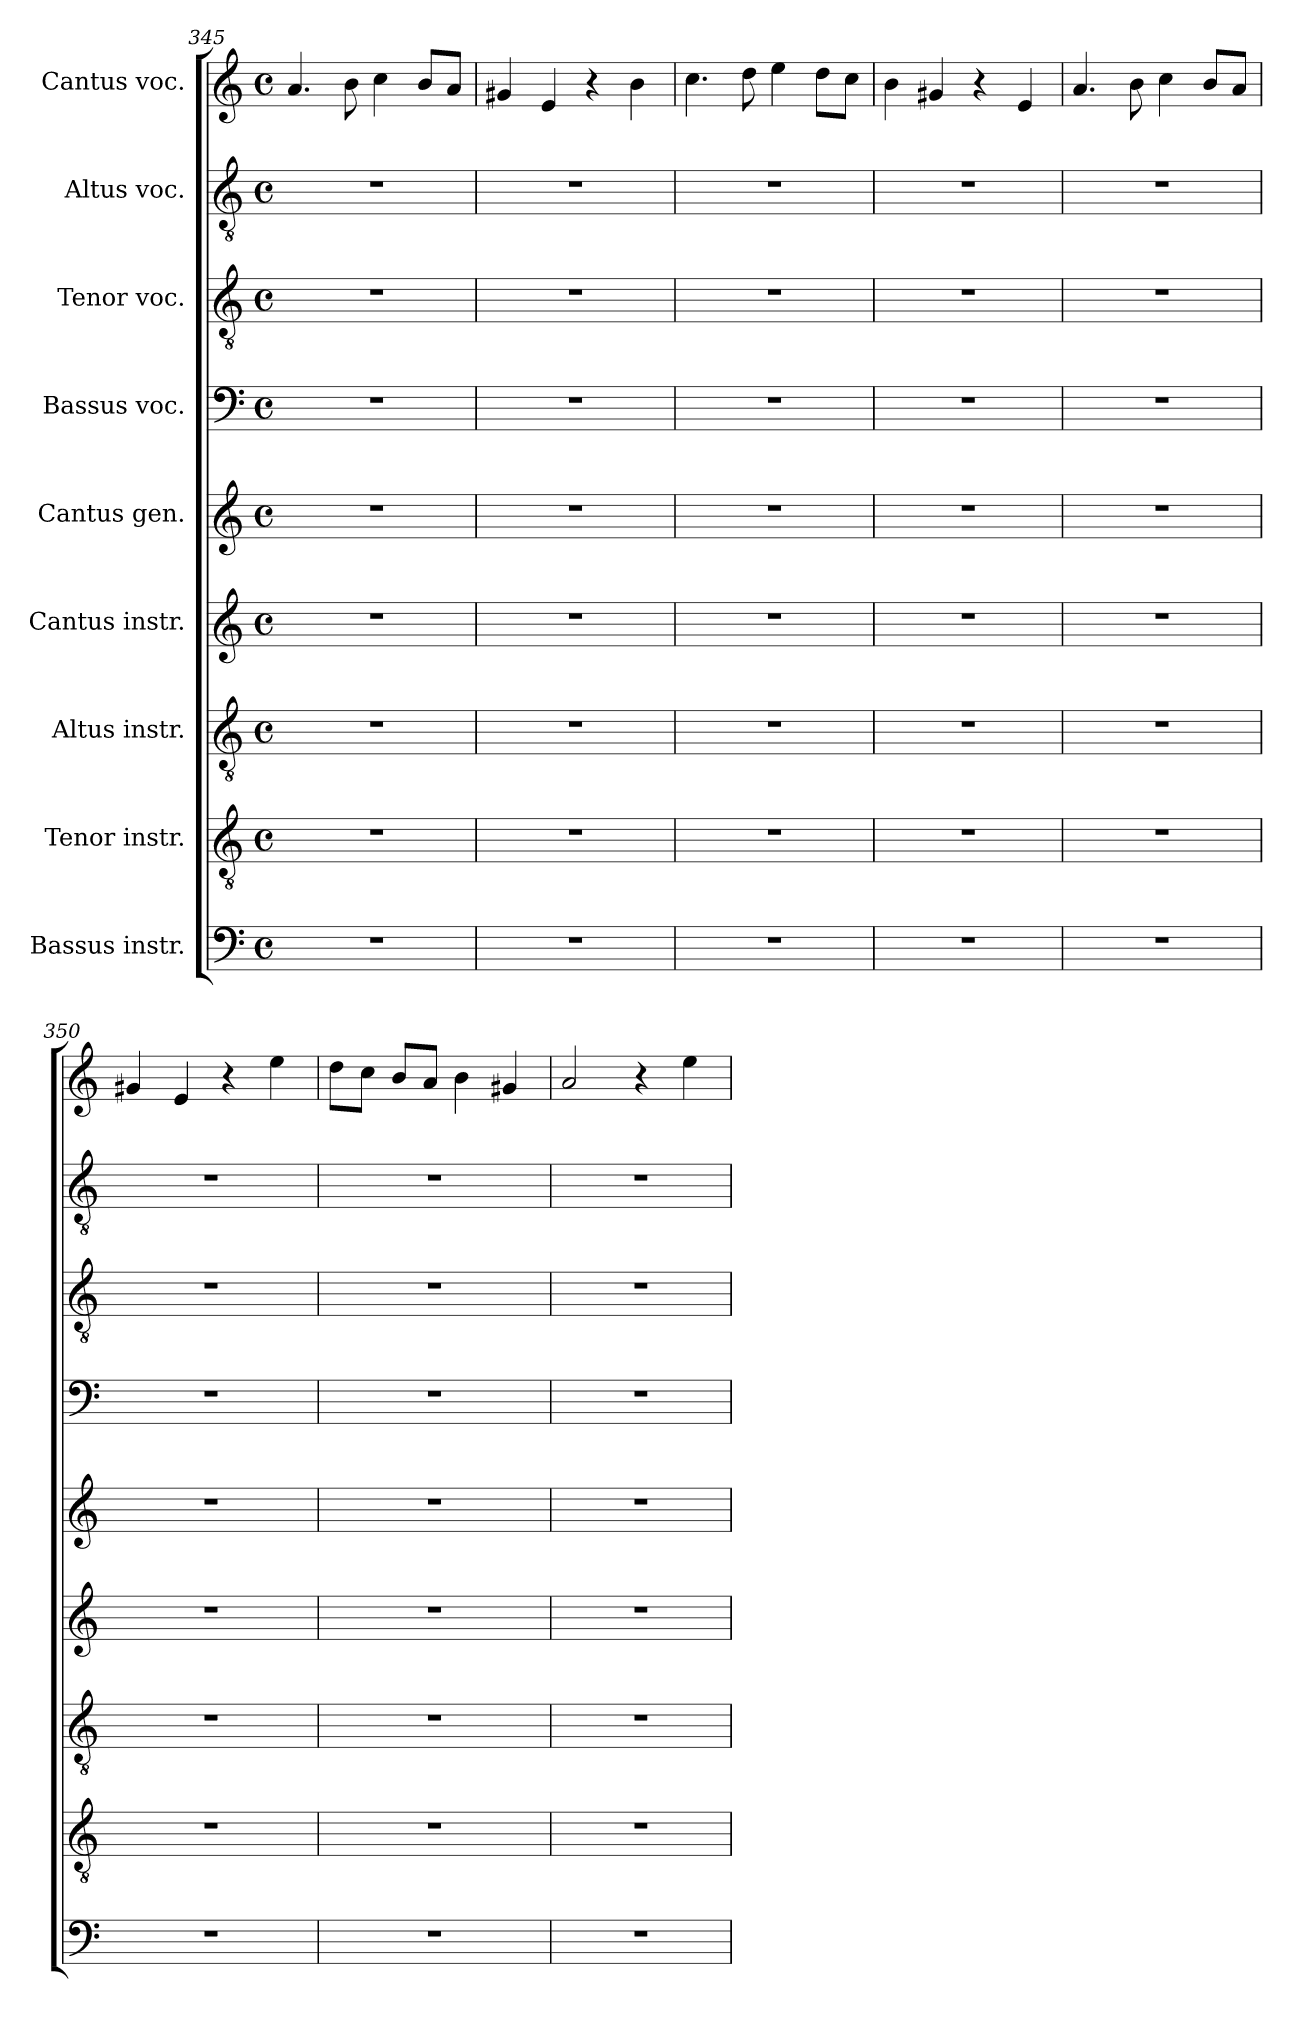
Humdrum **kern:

**kern	**kern	**kern	**kern	**kern	**kern	**kern	**kern	**kern
*part9	*part8	*part7	*part6	*part5	*part4	*part3	*part2	*part1
*staff9	*staff8	*staff7	*staff6	*staff5	*staff4	*staff3	*staff2	*staff1
*I"Bassus instr.	*I"Tenor instr.	*I"Altus instr.	*I"Cantus instr.	*I"Cantus gen.	*I"Bassus voc.	*I"Tenor voc.	*I"Altus voc.	*I"Cantus voc.
*clefF4	*clefGv2	*clefGv2	*clefG2	*clefG2	*clefF4	*clefGv2	*clefGv2	*clefG2
*k[]	*k[]	*k[]	*k[]	*k[]	*k[]	*k[]	*k[]	*k[]
*C:	*C:	*C:	*C:	*C:	*C:	*C:	*C:	*C:
*M4/4	*M4/4	*M4/4	*M4/4	*M4/4	*M4/4	*M4/4	*M4/4	*M4/4
*met(c)	*met(c)	*met(c)	*met(c)	*met(c)	*met(c)	*met(c)	*met(c)	*met(c)
=345	=345	=345	=345	=345	=345	=345	=345	=345
1r	1r	1r	1r	1r	1r	1r	1r	4.a/
.	.	.	.	.	.	.	.	8b\
.	.	.	.	.	.	.	.	4cc\
.	.	.	.	.	.	.	.	8b/L
.	.	.	.	.	.	.	.	8a/J
=346	=346	=346	=346	=346	=346	=346	=346	=346
1r	1r	1r	1r	1r	1r	1r	1r	4g#X/
.	.	.	.	.	.	.	.	4e/
.	.	.	.	.	.	.	.	4r
.	.	.	.	.	.	.	.	4b\
=347	=347	=347	=347	=347	=347	=347	=347	=347
1r	1r	1r	1r	1r	1r	1r	1r	4.cc\
.	.	.	.	.	.	.	.	8dd\
.	.	.	.	.	.	.	.	4ee\
.	.	.	.	.	.	.	.	8dd\L
.	.	.	.	.	.	.	.	8cc\J
=348	=348	=348	=348	=348	=348	=348	=348	=348
1r	1r	1r	1r	1r	1r	1r	1r	4b\
.	.	.	.	.	.	.	.	4g#X/
.	.	.	.	.	.	.	.	4r
.	.	.	.	.	.	.	.	4e/
!!LO:LB:g=z
=349	=349	=349	=349	=349	=349	=349	=349	=349
1r	1r	1r	1r	1r	1r	1r	1r	4.a/
.	.	.	.	.	.	.	.	8b\
.	.	.	.	.	.	.	.	4cc\
.	.	.	.	.	.	.	.	8b/L
.	.	.	.	.	.	.	.	8a/J
=350	=350	=350	=350	=350	=350	=350	=350	=350
1r	1r	1r	1r	1r	1r	1r	1r	4g#X/
.	.	.	.	.	.	.	.	4e/
.	.	.	.	.	.	.	.	4r
.	.	.	.	.	.	.	.	4ee\
=351	=351	=351	=351	=351	=351	=351	=351	=351
1r	1r	1r	1r	1r	1r	1r	1r	8dd\L
.	.	.	.	.	.	.	.	8cc\J
.	.	.	.	.	.	.	.	8b/L
.	.	.	.	.	.	.	.	8a/J
.	.	.	.	.	.	.	.	4b\
.	.	.	.	.	.	.	.	4g#X/
=352	=352	=352	=352	=352	=352	=352	=352	=352
1r	1r	1r	1r	1r	1r	1r	1r	2a/
.	.	.	.	.	.	.	.	4r
.	.	.	.	.	.	.	.	4ee\
=	=	=	=	=	=	=	=	=
*-	*-	*-	*-	*-	*-	*-	*-	*-
